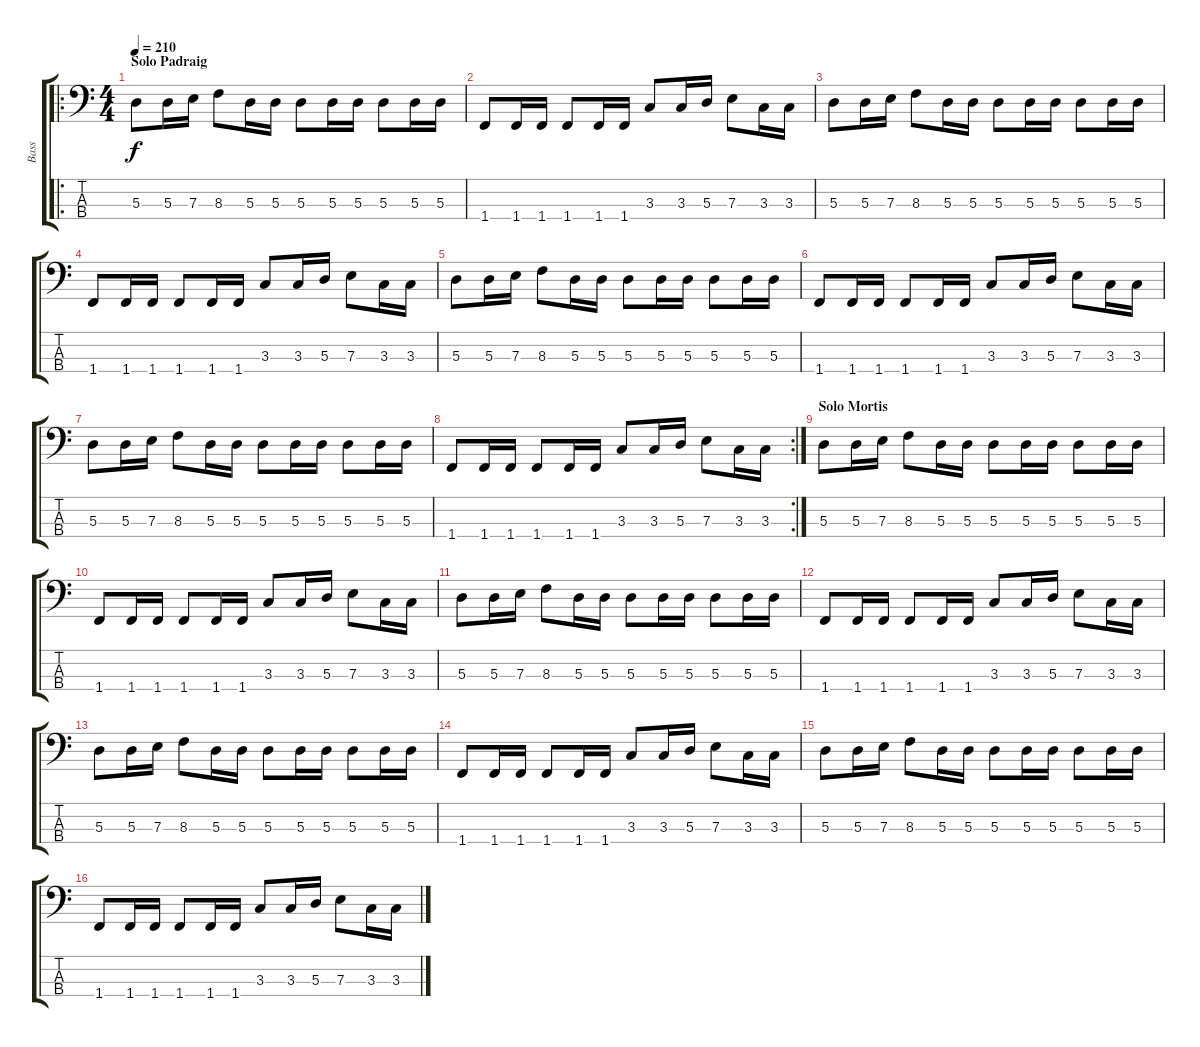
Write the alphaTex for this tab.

\track ("Bass" "Bass") {instrument electricbassfinger}
\staff {score tabs}
\tuning (G2 D2 A1 E1) {hide}
\ro
\ts (4 4)
\section ("" "Solo Padraig")
\tempo 210
\clef f4
\ks c
5.3.8{dy f} 5.3.16 7.3.16 8.3.8 5.3.16 5.3.16 5.3.8 5.3.16 5.3.16 5.3.8 5.3.16 5.3.16 |
1.4.8 1.4.16 1.4.16 1.4.8 1.4.16 1.4.16 3.3.8 3.3.16 5.3.16 7.3.8 3.3.16 3.3.16 |
5.3.8 5.3.16 7.3.16 8.3.8 5.3.16 5.3.16 5.3.8 5.3.16 5.3.16 5.3.8 5.3.16 5.3.16 |
1.4.8 1.4.16 1.4.16 1.4.8 1.4.16 1.4.16 3.3.8 3.3.16 5.3.16 7.3.8 3.3.16 3.3.16 |
5.3.8 5.3.16 7.3.16 8.3.8 5.3.16 5.3.16 5.3.8 5.3.16 5.3.16 5.3.8 5.3.16 5.3.16 |
1.4.8 1.4.16 1.4.16 1.4.8 1.4.16 1.4.16 3.3.8 3.3.16 5.3.16 7.3.8 3.3.16 3.3.16 |
5.3.8 5.3.16 7.3.16 8.3.8 5.3.16 5.3.16 5.3.8 5.3.16 5.3.16 5.3.8 5.3.16 5.3.16 |
\rc 2
1.4.8 1.4.16 1.4.16 1.4.8 1.4.16 1.4.16 3.3.8 3.3.16 5.3.16 7.3.8 3.3.16 3.3.16 |
\section ("" "Solo Mortis")
5.3.8 5.3.16 7.3.16 8.3.8 5.3.16 5.3.16 5.3.8 5.3.16 5.3.16 5.3.8 5.3.16 5.3.16 |
1.4.8 1.4.16 1.4.16 1.4.8 1.4.16 1.4.16 3.3.8 3.3.16 5.3.16 7.3.8 3.3.16 3.3.16 |
5.3.8 5.3.16 7.3.16 8.3.8 5.3.16 5.3.16 5.3.8 5.3.16 5.3.16 5.3.8 5.3.16 5.3.16 |
1.4.8 1.4.16 1.4.16 1.4.8 1.4.16 1.4.16 3.3.8 3.3.16 5.3.16 7.3.8 3.3.16 3.3.16 |
5.3.8 5.3.16 7.3.16 8.3.8 5.3.16 5.3.16 5.3.8 5.3.16 5.3.16 5.3.8 5.3.16 5.3.16 |
1.4.8 1.4.16 1.4.16 1.4.8 1.4.16 1.4.16 3.3.8 3.3.16 5.3.16 7.3.8 3.3.16 3.3.16 |
5.3.8 5.3.16 7.3.16 8.3.8 5.3.16 5.3.16 5.3.8 5.3.16 5.3.16 5.3.8 5.3.16 5.3.16 |
1.4.8 1.4.16 1.4.16 1.4.8 1.4.16 1.4.16 3.3.8 3.3.16 5.3.16 7.3.8 3.3.16 3.3.16
